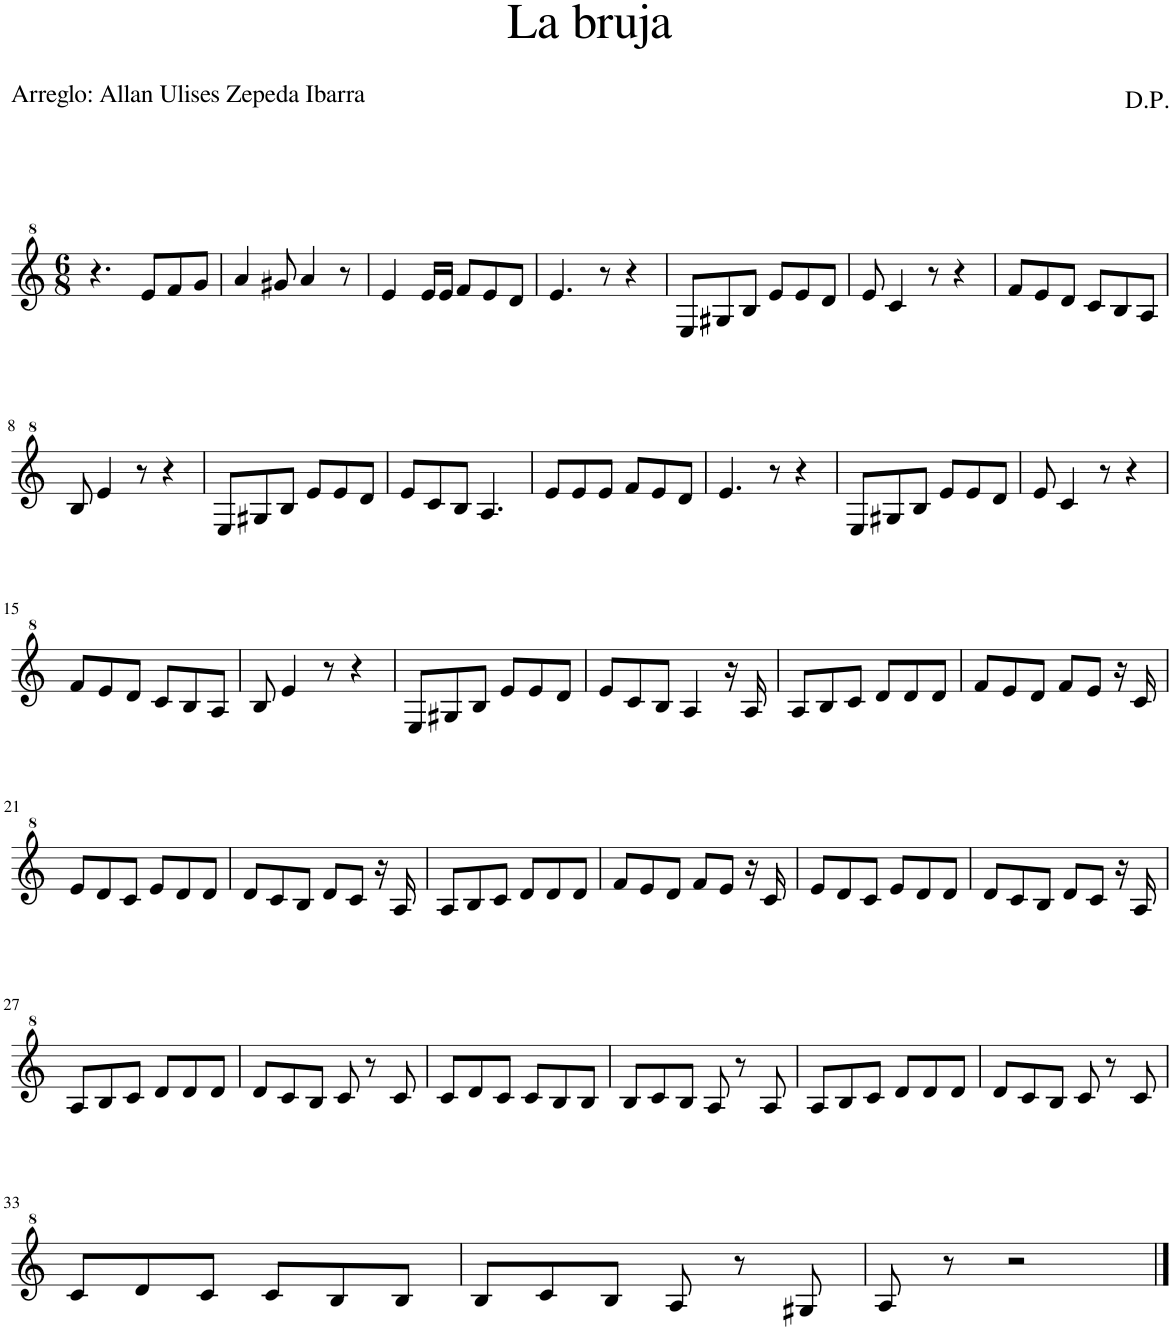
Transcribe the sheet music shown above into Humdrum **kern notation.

**kern
*part1
*staff1
*I"Flauta dulce
*I'Fl. dul.
*clefG^2
*k[]
*M6/8
=1
4.r
8ee/L
8ff/
8gg/J
=2
4aa/
8gg#X/
4aa/
8r
=3
4ee/
16ee/LL
16ee/JJ
8ff/L
8ee/
8dd/J
=4
4.ee/
8r
4r
=5
8e/L
8g#X/
8b/J
8ee/L
8ee/
8dd/J
=6
8ee/
4cc/
8r
4r
=7
8ff/L
8ee/
8dd/J
8cc/L
8b/
8a/J
!!LO:LB:g=z
=8
8b/
4ee/
8r
4r
=9
8e/L
8g#X/
8b/J
8ee/L
8ee/
8dd/J
=10
8ee/L
8cc/
8b/J
4.a/
=11
8ee/L
8ee/
8ee/J
8ff/L
8ee/
8dd/J
=12
4.ee/
8r
4r
=13
8e/L
8g#X/
8b/J
8ee/L
8ee/
8dd/J
=14
8ee/
4cc/
8r
4r
!!LO:LB:g=z
=15
8ff/L
8ee/
8dd/J
8cc/L
8b/
8a/J
=16
8b/
4ee/
8r
4r
=17
8e/L
8g#X/
8b/J
8ee/L
8ee/
8dd/J
=18
8ee/L
8cc/
8b/J
4a/
16r
16a/
=19
8a/L
8b/
8cc/J
8dd/L
8dd/
8dd/J
=20
8ff/L
8ee/
8dd/J
8ff/L
8ee/J
16r
16cc/
!!LO:LB:g=z
=21
8ee/L
8dd/
8cc/J
8ee/L
8dd/
8dd/J
=22
8dd/L
8cc/
8b/J
8dd/L
8cc/J
16r
16a/
=23
8a/L
8b/
8cc/J
8dd/L
8dd/
8dd/J
=24
8ff/L
8ee/
8dd/J
8ff/L
8ee/J
16r
16cc/
=25
8ee/L
8dd/
8cc/J
8ee/L
8dd/
8dd/J
=26
8dd/L
8cc/
8b/J
8dd/L
8cc/J
16r
16a/
!!LO:LB:g=z
=27
8a/L
8b/
8cc/J
8dd/L
8dd/
8dd/J
=28
8dd/L
8cc/
8b/J
8cc/
8r
8cc/
=29
8cc/L
8dd/
8cc/J
8cc/L
8b/
8b/J
=30
8b/L
8cc/
8b/J
8a/
8r
8a/
=31
8a/L
8b/
8cc/J
8dd/L
8dd/
8dd/J
=32
8dd/L
8cc/
8b/J
8cc/
8r
8cc/
!!LO:LB:g=z
=33
8cc/L
8dd/
8cc/J
8cc/L
8b/
8b/J
=34
8b/L
8cc/
8b/J
8a/
8r
8g#X/
=35
8a/
8r
2r
==
*-
